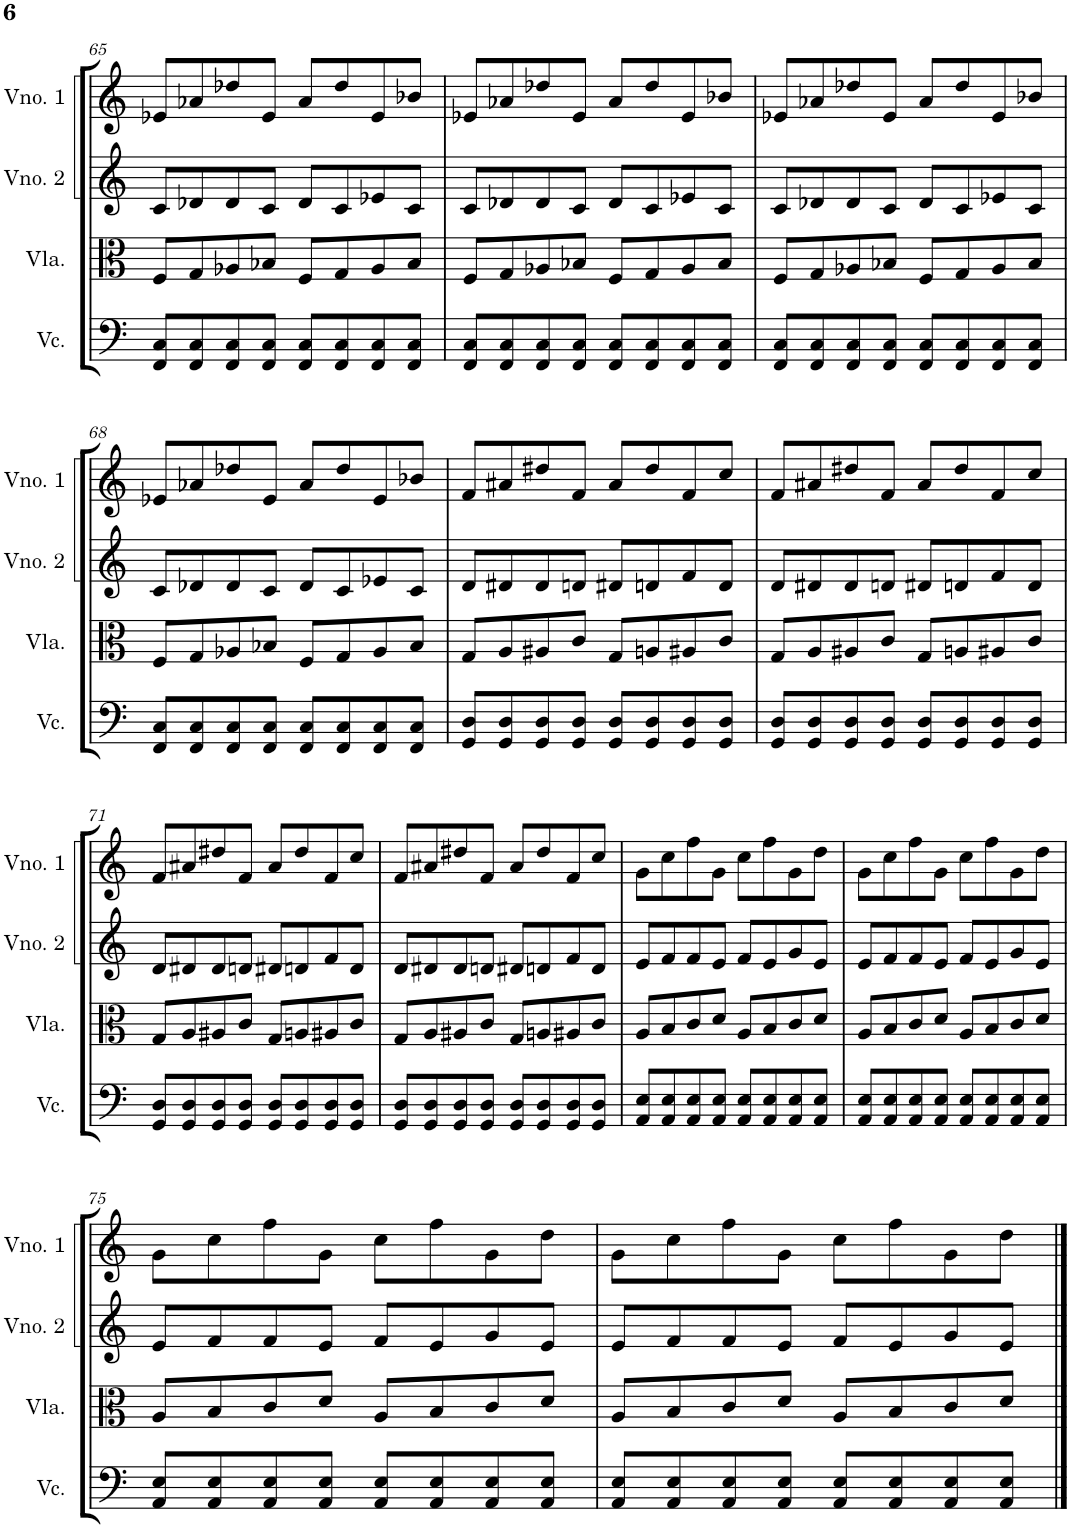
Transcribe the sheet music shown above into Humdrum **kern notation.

**kern	**kern	**kern	**kern
*part4	*part3	*part2	*part1
*staff4	*staff3	*staff2	*staff1
*I"Violoncelo	*I"Viola	*I"Violino 2	*I"Violino 1
*I'Vc.	*I'Vla.	*I'Vno. 2	*I'Vno. 1
!!LO:PB:g=z
*clefF4	*clefC3	*clefG2	*clefG2
*k[]	*k[]	*k[]	*k[]
*M4/4	*M4/4	*M4/4	*M4/4
=65	=65	=65	=65
8FF/ 8C/L	8F/L	8c/L	8e-X/L
8FF/ 8C/	8G/	8d-X/	8a-X/
8FF/ 8C/	8A-X/	8d-/	8dd-X/
8FF/ 8C/J	8B-X/J	8c/J	8e-/J
8FF/ 8C/L	8F/L	8d-/L	8a-/L
8FF/ 8C/	8G/	8c/	8dd-/
8FF/ 8C/	8A-/	8e-X/	8e-/
8FF/ 8C/J	8B-/J	8c/J	8b-X/J
=66	=66	=66	=66
8FF/ 8C/L	8F/L	8c/L	8e-X/L
8FF/ 8C/	8G/	8d-X/	8a-X/
8FF/ 8C/	8A-X/	8d-/	8dd-X/
8FF/ 8C/J	8B-X/J	8c/J	8e-/J
8FF/ 8C/L	8F/L	8d-/L	8a-/L
8FF/ 8C/	8G/	8c/	8dd-/
8FF/ 8C/	8A-/	8e-X/	8e-/
8FF/ 8C/J	8B-/J	8c/J	8b-X/J
=67	=67	=67	=67
8FF/ 8C/L	8F/L	8c/L	8e-X/L
8FF/ 8C/	8G/	8d-X/	8a-X/
8FF/ 8C/	8A-X/	8d-/	8dd-X/
8FF/ 8C/J	8B-X/J	8c/J	8e-/J
8FF/ 8C/L	8F/L	8d-/L	8a-/L
8FF/ 8C/	8G/	8c/	8dd-/
8FF/ 8C/	8A-/	8e-X/	8e-/
8FF/ 8C/J	8B-/J	8c/J	8b-X/J
!!LO:LB:g=z
=68	=68	=68	=68
8FF/ 8C/L	8F/L	8c/L	8e-X/L
8FF/ 8C/	8G/	8d-X/	8a-X/
8FF/ 8C/	8A-X/	8d-/	8dd-X/
8FF/ 8C/J	8B-X/J	8c/J	8e-/J
8FF/ 8C/L	8F/L	8d-/L	8a-/L
8FF/ 8C/	8G/	8c/	8dd-/
8FF/ 8C/	8A-/	8e-X/	8e-/
8FF/ 8C/J	8B-/J	8c/J	8b-X/J
=69	=69	=69	=69
8GG/ 8D/L	8G/L	8d/L	8f/L
8GG/ 8D/	8A/	8d#X/	8a#X/
8GG/ 8D/	8A#X/	8d#/	8dd#X/
8GG/ 8D/J	8c/J	8dn/J	8f/J
8GG/ 8D/L	8G/L	8d#X/L	8a#/L
8GG/ 8D/	8An/	8dn/	8dd#/
8GG/ 8D/	8A#X/	8f/	8f/
8GG/ 8D/J	8c/J	8d/J	8cc/J
=70	=70	=70	=70
8GG/ 8D/L	8G/L	8d/L	8f/L
8GG/ 8D/	8A/	8d#X/	8a#X/
8GG/ 8D/	8A#X/	8d#/	8dd#X/
8GG/ 8D/J	8c/J	8dn/J	8f/J
8GG/ 8D/L	8G/L	8d#X/L	8a#/L
8GG/ 8D/	8An/	8dn/	8dd#/
8GG/ 8D/	8A#X/	8f/	8f/
8GG/ 8D/J	8c/J	8d/J	8cc/J
!!LO:LB:g=z
=71	=71	=71	=71
8GG/ 8D/L	8G/L	8d/L	8f/L
8GG/ 8D/	8A/	8d#X/	8a#X/
8GG/ 8D/	8A#X/	8d#/	8dd#X/
8GG/ 8D/J	8c/J	8dn/J	8f/J
8GG/ 8D/L	8G/L	8d#X/L	8a#/L
8GG/ 8D/	8An/	8dn/	8dd#/
8GG/ 8D/	8A#X/	8f/	8f/
8GG/ 8D/J	8c/J	8d/J	8cc/J
=72	=72	=72	=72
8GG/ 8D/L	8G/L	8d/L	8f/L
8GG/ 8D/	8A/	8d#X/	8a#X/
8GG/ 8D/	8A#X/	8d#/	8dd#X/
8GG/ 8D/J	8c/J	8dn/J	8f/J
8GG/ 8D/L	8G/L	8d#X/L	8a#/L
8GG/ 8D/	8An/	8dn/	8dd#/
8GG/ 8D/	8A#X/	8f/	8f/
8GG/ 8D/J	8c/J	8d/J	8cc/J
=73	=73	=73	=73
8AA/ 8E/L	8A/L	8e/L	8g\L
8AA/ 8E/	8B/	8f/	8cc\
8AA/ 8E/	8c/	8f/	8ff\
8AA/ 8E/J	8d/J	8e/J	8g\J
8AA/ 8E/L	8A/L	8f/L	8cc\L
8AA/ 8E/	8B/	8e/	8ff\
8AA/ 8E/	8c/	8g/	8g\
8AA/ 8E/J	8d/J	8e/J	8dd\J
=74	=74	=74	=74
8AA/ 8E/L	8A/L	8e/L	8g\L
8AA/ 8E/	8B/	8f/	8cc\
8AA/ 8E/	8c/	8f/	8ff\
8AA/ 8E/J	8d/J	8e/J	8g\J
8AA/ 8E/L	8A/L	8f/L	8cc\L
8AA/ 8E/	8B/	8e/	8ff\
8AA/ 8E/	8c/	8g/	8g\
8AA/ 8E/J	8d/J	8e/J	8dd\J
!!LO:LB:g=z
=75	=75	=75	=75
8AA/ 8E/L	8A/L	8e/L	8g\L
8AA/ 8E/	8B/	8f/	8cc\
8AA/ 8E/	8c/	8f/	8ff\
8AA/ 8E/J	8d/J	8e/J	8g\J
8AA/ 8E/L	8A/L	8f/L	8cc\L
8AA/ 8E/	8B/	8e/	8ff\
8AA/ 8E/	8c/	8g/	8g\
8AA/ 8E/J	8d/J	8e/J	8dd\J
=76	=76	=76	=76
8AA/ 8E/L	8A/L	8e/L	8g\L
8AA/ 8E/	8B/	8f/	8cc\
8AA/ 8E/	8c/	8f/	8ff\
8AA/ 8E/J	8d/J	8e/J	8g\J
8AA/ 8E/L	8A/L	8f/L	8cc\L
8AA/ 8E/	8B/	8e/	8ff\
8AA/ 8E/	8c/	8g/	8g\
8AA/ 8E/J	8d/J	8e/J	8dd\J
==	==	==	==
*-	*-	*-	*-
